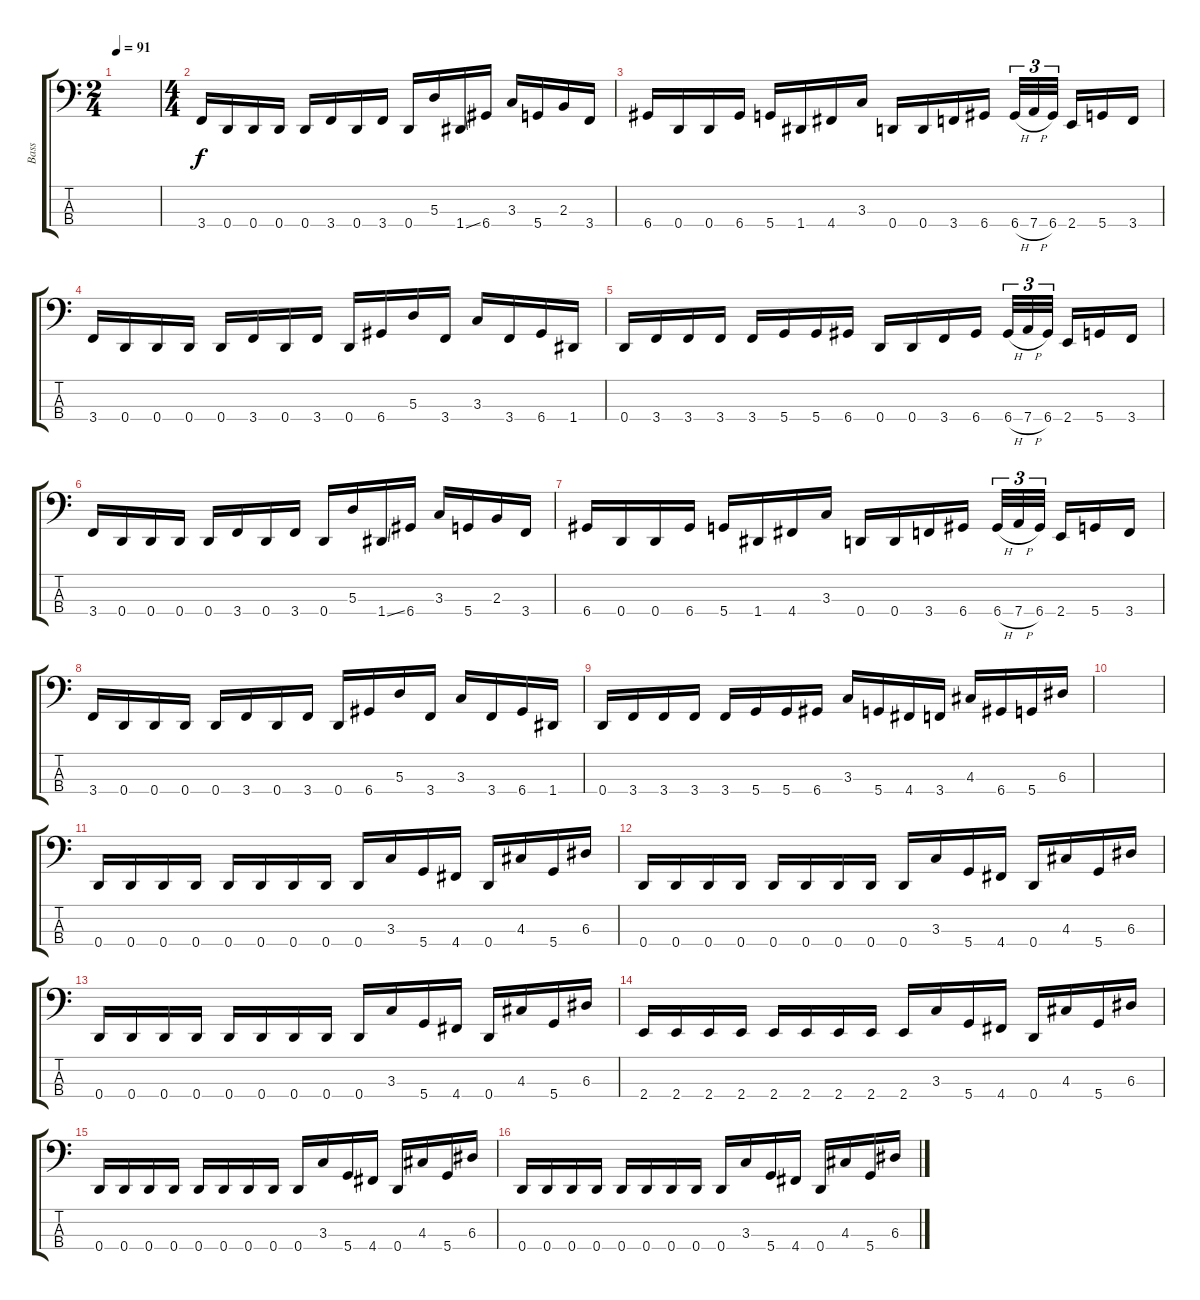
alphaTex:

\track ("Bass" "Bass") {instrument electricbassfinger}
\staff {score tabs}
\tuning (G2 D2 A1 D1) {hide}
\ts (2 4)
\tempo 91
\clef f4
\ks c
|
\ts (4 4)
3.4.16 0.4.16 0.4.16 0.4.16 0.4.16 3.4.16 0.4.16 3.4.16 0.4.16 5.3.16 1.4{ss}.16 6.4.16 3.3.16 5.4.16 2.3.16 3.4.16 |
6.4.16 0.4.16 0.4.16 6.4.16 5.4.16 1.4.16 4.4.16 3.3.16 0.4.16 0.4.16 3.4.16 6.4.16 6.4{h}.32{tu (3 2)} 7.4{h}.32{tu (3 2)} 6.4.32{tu (3 2) beam splitsecondary} 2.4.16 5.4.16 3.4.16 |
3.4.16 0.4.16 0.4.16 0.4.16 0.4.16 3.4.16 0.4.16 3.4.16 0.4.16 6.4.16 5.3.16 3.4.16 3.3.16 3.4.16 6.4.16 1.4.16 |
0.4.16 3.4.16 3.4.16 3.4.16 3.4.16 5.4.16 5.4.16 6.4.16 0.4.16 0.4.16 3.4.16 6.4.16 6.4{h}.32{tu (3 2)} 7.4{h}.32{tu (3 2)} 6.4.32{tu (3 2) beam splitsecondary} 2.4.16 5.4.16 3.4.16 |
3.4.16 0.4.16 0.4.16 0.4.16 0.4.16 3.4.16 0.4.16 3.4.16 0.4.16 5.3.16 1.4{ss}.16 6.4.16 3.3.16 5.4.16 2.3.16 3.4.16 |
6.4.16 0.4.16 0.4.16 6.4.16 5.4.16 1.4.16 4.4.16 3.3.16 0.4.16 0.4.16 3.4.16 6.4.16 6.4{h}.32{tu (3 2)} 7.4{h}.32{tu (3 2)} 6.4.32{tu (3 2) beam splitsecondary} 2.4.16 5.4.16 3.4.16 |
3.4.16 0.4.16 0.4.16 0.4.16 0.4.16 3.4.16 0.4.16 3.4.16 0.4.16 6.4.16 5.3.16 3.4.16 3.3.16 3.4.16 6.4.16 1.4.16 |
0.4.16 3.4.16 3.4.16 3.4.16 3.4.16 5.4.16 5.4.16 6.4.16 3.3.16 5.4.16 4.4.16 3.4.16 4.3.16 6.4.16 5.4.16 6.3.16 |
|
0.4.16 0.4.16 0.4.16 0.4.16 0.4.16 0.4.16 0.4.16 0.4.16 0.4.16 3.3.16 5.4.16 4.4.16 0.4.16 4.3.16 5.4.16 6.3.16 |
0.4.16 0.4.16 0.4.16 0.4.16 0.4.16 0.4.16 0.4.16 0.4.16 0.4.16 3.3.16 5.4.16 4.4.16 0.4.16 4.3.16 5.4.16 6.3.16 |
0.4.16 0.4.16 0.4.16 0.4.16 0.4.16 0.4.16 0.4.16 0.4.16 0.4.16 3.3.16 5.4.16 4.4.16 0.4.16 4.3.16 5.4.16 6.3.16 |
2.4.16 2.4.16 2.4.16 2.4.16 2.4.16 2.4.16 2.4.16 2.4.16 2.4.16 3.3.16 5.4.16 4.4.16 0.4.16 4.3.16 5.4.16 6.3.16 |
0.4.16 0.4.16 0.4.16 0.4.16 0.4.16 0.4.16 0.4.16 0.4.16 0.4.16 3.3.16 5.4.16 4.4.16 0.4.16 4.3.16 5.4.16 6.3.16 |
0.4.16 0.4.16 0.4.16 0.4.16 0.4.16 0.4.16 0.4.16 0.4.16 0.4.16 3.3.16 5.4.16 4.4.16 0.4.16 4.3.16 5.4.16 6.3.16
